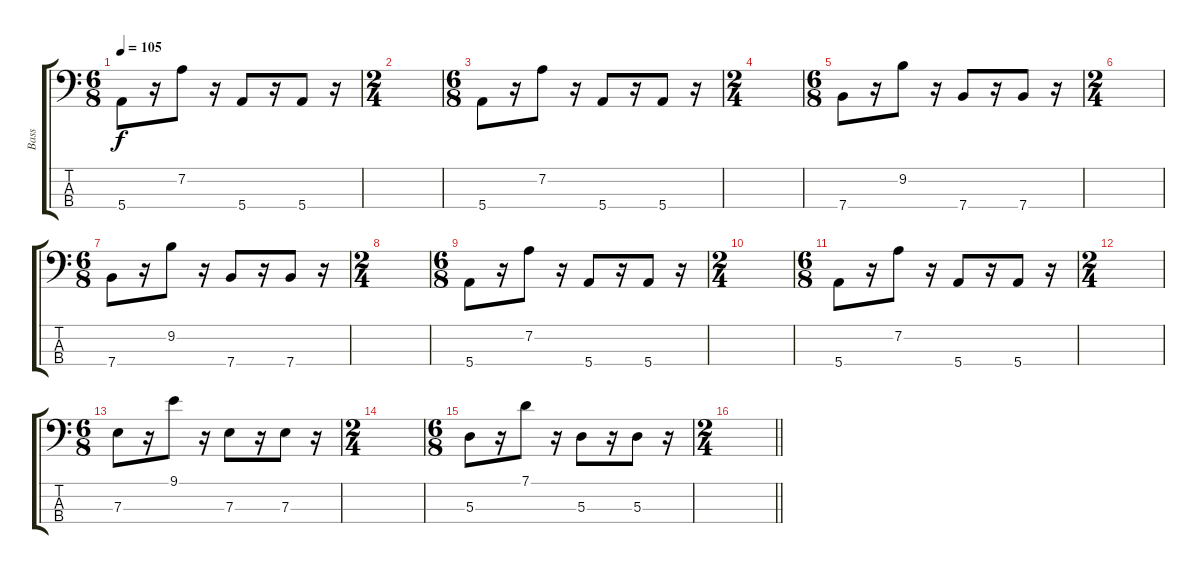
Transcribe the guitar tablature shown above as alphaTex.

\track ("Bass" "Bass") {instrument electricbassfinger}
\staff {score tabs}
\tuning (G2 D2 A1 E1) {hide}
\ts (6 8)
\tempo 105
\clef f4
\ks c
5.4.8{dy f} r.16 7.2.8 r.16 5.4.8 r.16 5.4.8 r.16 |
\ts (2 4)
|
\ts (6 8)
5.4.8 r.16 7.2.8 r.16 5.4.8 r.16 5.4.8 r.16 |
\ts (2 4)
|
\ts (6 8)
7.4.8 r.16 9.2.8 r.16 7.4.8 r.16 7.4.8 r.16 |
\ts (2 4)
|
\ts (6 8)
7.4.8 r.16 9.2.8 r.16 7.4.8 r.16 7.4.8 r.16 |
\ts (2 4)
|
\ts (6 8)
5.4.8 r.16 7.2.8 r.16 5.4.8 r.16 5.4.8 r.16 |
\ts (2 4)
|
\ts (6 8)
5.4.8 r.16 7.2.8 r.16 5.4.8 r.16 5.4.8 r.16 |
\ts (2 4)
|
\ts (6 8)
7.3.8 r.16 9.1.8 r.16 7.3.8 r.16 7.3.8 r.16 |
\ts (2 4)
|
\ts (6 8)
5.3.8 r.16 7.1.8 r.16 5.3.8 r.16 5.3.8 r.16 |
\ts (2 4)
\barLineRight lightlight
